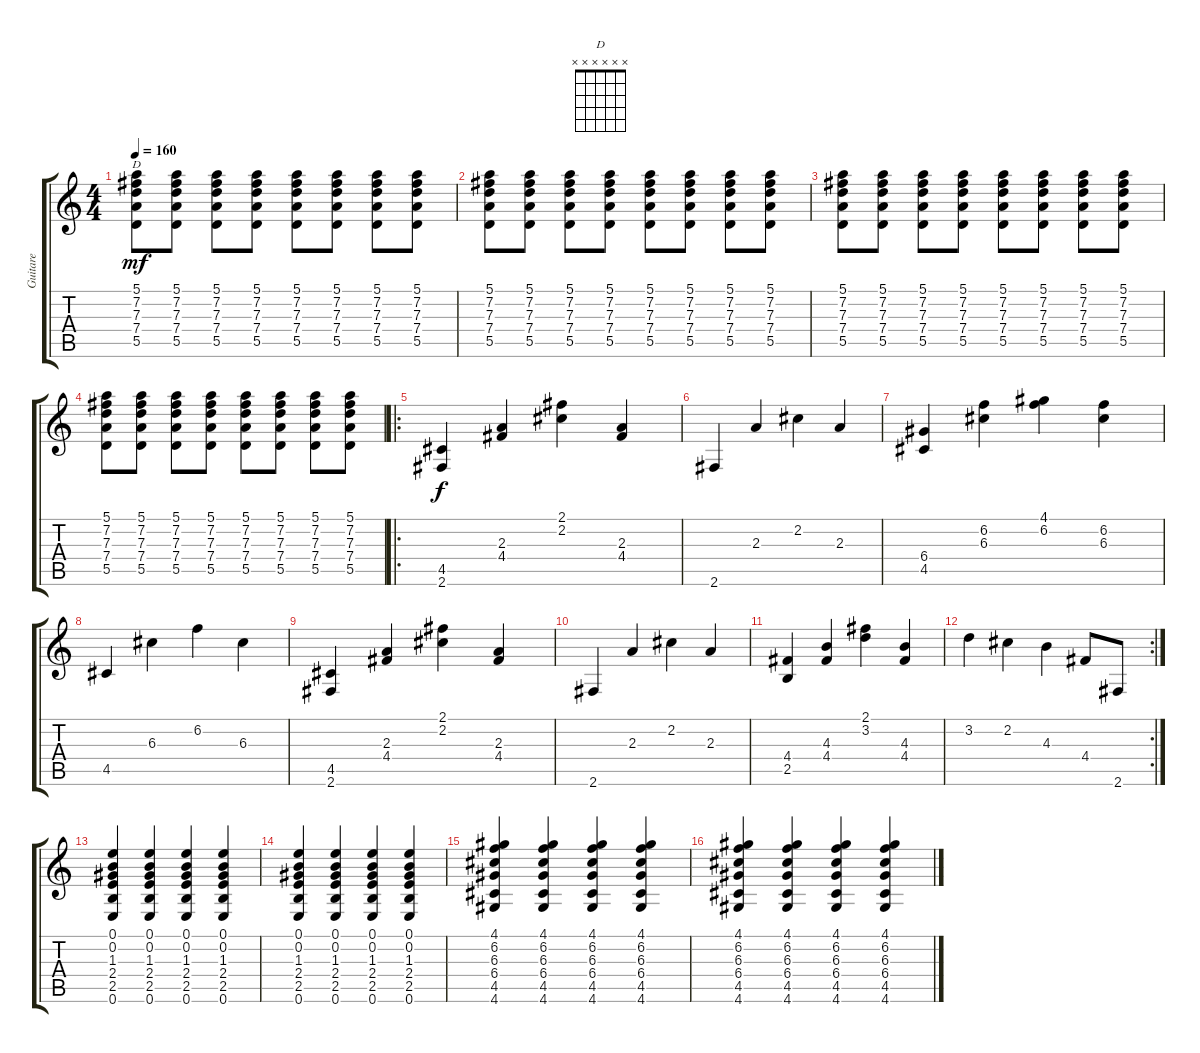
\track ("Guitare" "Guitare") {instrument distortionguitar}
\staff {score tabs}
\tuning (E4 B3 G3 D3 A2 E2) {hide}
\chord ("D" x x x x x x) {firstfret 0}
\ts (4 4)
\tempo 160
\clef g2
\ks c
(5.1 7.2 7.3 7.4 5.5).8{ch "D" dy mf} (5.1 7.2 7.3 7.4 5.5).8 (5.1 7.2 7.3 7.4 5.5).8 (5.1 7.2 7.3 7.4 5.5).8 (5.1 7.2 7.3 7.4 5.5).8 (5.1 7.2 7.3 7.4 5.5).8 (5.1 7.2 7.3 7.4 5.5).8 (5.1 7.2 7.3 7.4 5.5).8 |
(5.1 7.2 7.3 7.4 5.5).8 (5.1 7.2 7.3 7.4 5.5).8 (5.1 7.2 7.3 7.4 5.5).8 (5.1 7.2 7.3 7.4 5.5).8 (5.1 7.2 7.3 7.4 5.5).8 (5.1 7.2 7.3 7.4 5.5).8 (5.1 7.2 7.3 7.4 5.5).8 (5.1 7.2 7.3 7.4 5.5).8 |
(5.1 7.2 7.3 7.4 5.5).8 (5.1 7.2 7.3 7.4 5.5).8 (5.1 7.2 7.3 7.4 5.5).8 (5.1 7.2 7.3 7.4 5.5).8 (5.1 7.2 7.3 7.4 5.5).8 (5.1 7.2 7.3 7.4 5.5).8 (5.1 7.2 7.3 7.4 5.5).8 (5.1 7.2 7.3 7.4 5.5).8 |
(5.1 7.2 7.3 7.4 5.5).8 (5.1 7.2 7.3 7.4 5.5).8 (5.1 7.2 7.3 7.4 5.5).8 (5.1 7.2 7.3 7.4 5.5).8 (5.1 7.2 7.3 7.4 5.5).8 (5.1 7.2 7.3 7.4 5.5).8 (5.1 7.2 7.3 7.4 5.5).8 (5.1 7.2 7.3 7.4 5.5).8 |
\ro
(4.5 2.6).4{dy f} (2.3 4.4).4 (2.1 2.2).4 (2.3 4.4).4 |
2.6.4 2.3.4 2.2.4 2.3.4 |
(6.4 4.5).4 (6.2 6.3).4 (4.1 6.2).4 (6.2 6.3).4 |
4.5.4 6.3.4 6.2.4 6.3.4 |
(4.5 2.6).4 (2.3 4.4).4 (2.1 2.2).4 (2.3 4.4).4 |
2.6.4 2.3.4 2.2.4 2.3.4 |
(4.4 2.5).4 (4.3 4.4).4 (2.1 3.2).4 (4.3 4.4).4 |
\rc 2
3.2.4 2.2.4 4.3.4 4.4.8 2.6.8 |
(0.1 0.2 1.3 2.4 2.5 0.6).4 (0.1 0.2 1.3 2.4 2.5 0.6).4 (0.1 0.2 1.3 2.4 2.5 0.6).4 (0.1 0.2 1.3 2.4 2.5 0.6).4 |
(0.1 0.2 1.3 2.4 2.5 0.6).4 (0.1 0.2 1.3 2.4 2.5 0.6).4 (0.1 0.2 1.3 2.4 2.5 0.6).4 (0.1 0.2 1.3 2.4 2.5 0.6).4 |
(4.1 6.2 6.3 6.4 4.5 4.6).4 (4.1 6.2 6.3 6.4 4.5 4.6).4 (4.1 6.2 6.3 6.4 4.5 4.6).4 (4.1 6.2 6.3 6.4 4.5 4.6).4 |
(4.1 6.2 6.3 6.4 4.5 4.6).4 (4.1 6.2 6.3 6.4 4.5 4.6).4 (4.1 6.2 6.3 6.4 4.5 4.6).4 (4.1 6.2 6.3 6.4 4.5 4.6).4
